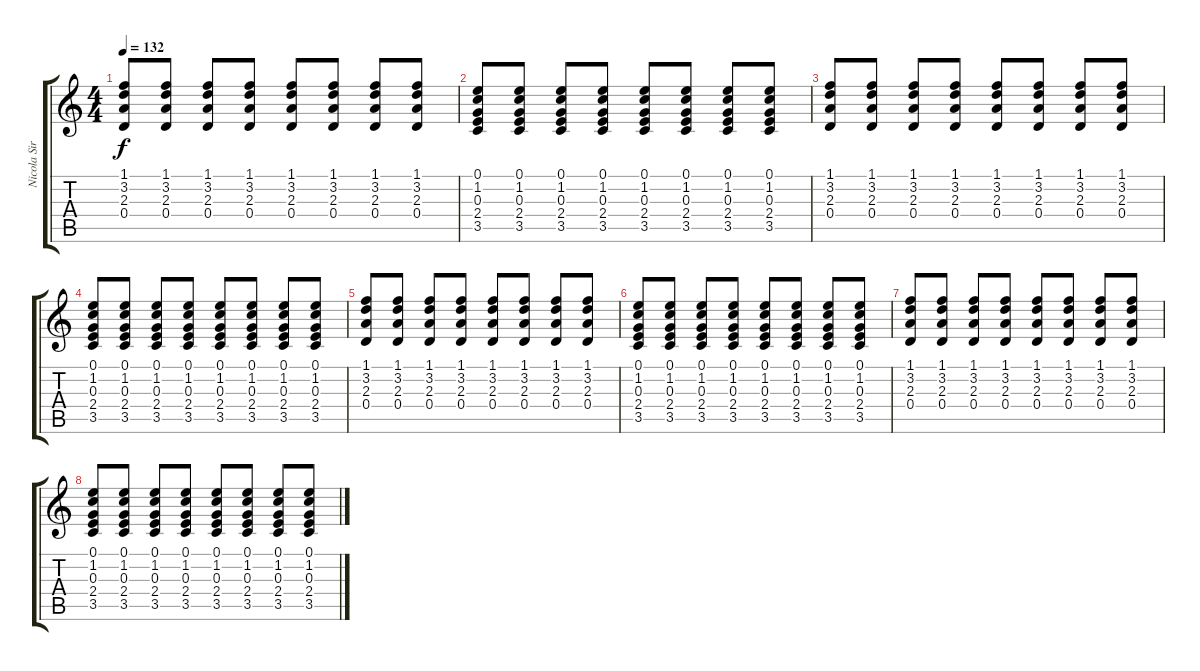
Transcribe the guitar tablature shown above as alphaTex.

\track ("Nicola Sirkis" "Nicola Sir") {instrument acousticguitarsteel}
\staff {score tabs}
\tuning (E4 B3 G3 D3 A2 E2) {hide}
\ts (4 4)
\tempo 132
\clef g2
\ks c
(1.1 3.2 2.3 0.4).8{dy f} (1.1 3.2 2.3 0.4).8 (1.1 3.2 2.3 0.4).8 (1.1 3.2 2.3 0.4).8 (1.1 3.2 2.3 0.4).8 (1.1 3.2 2.3 0.4).8 (1.1 3.2 2.3 0.4).8 (1.1 3.2 2.3 0.4).8 |
(0.1 1.2 0.3 2.4 3.5).8 (0.1 1.2 0.3 2.4 3.5).8 (0.1 1.2 0.3 2.4 3.5).8 (0.1 1.2 0.3 2.4 3.5).8 (0.1 1.2 0.3 2.4 3.5).8 (0.1 1.2 0.3 2.4 3.5).8 (0.1 1.2 0.3 2.4 3.5).8 (0.1 1.2 0.3 2.4 3.5).8 |
(1.1 3.2 2.3 0.4).8 (1.1 3.2 2.3 0.4).8 (1.1 3.2 2.3 0.4).8 (1.1 3.2 2.3 0.4).8 (1.1 3.2 2.3 0.4).8 (1.1 3.2 2.3 0.4).8 (1.1 3.2 2.3 0.4).8 (1.1 3.2 2.3 0.4).8 |
(0.1 1.2 0.3 2.4 3.5).8 (0.1 1.2 0.3 2.4 3.5).8 (0.1 1.2 0.3 2.4 3.5).8 (0.1 1.2 0.3 2.4 3.5).8 (0.1 1.2 0.3 2.4 3.5).8 (0.1 1.2 0.3 2.4 3.5).8 (0.1 1.2 0.3 2.4 3.5).8 (0.1 1.2 0.3 2.4 3.5).8 |
(1.1 3.2 2.3 0.4).8 (1.1 3.2 2.3 0.4).8 (1.1 3.2 2.3 0.4).8 (1.1 3.2 2.3 0.4).8 (1.1 3.2 2.3 0.4).8 (1.1 3.2 2.3 0.4).8 (1.1 3.2 2.3 0.4).8 (1.1 3.2 2.3 0.4).8 |
(0.1 1.2 0.3 2.4 3.5).8 (0.1 1.2 0.3 2.4 3.5).8 (0.1 1.2 0.3 2.4 3.5).8 (0.1 1.2 0.3 2.4 3.5).8 (0.1 1.2 0.3 2.4 3.5).8 (0.1 1.2 0.3 2.4 3.5).8 (0.1 1.2 0.3 2.4 3.5).8 (0.1 1.2 0.3 2.4 3.5).8 |
(1.1 3.2 2.3 0.4).8 (1.1 3.2 2.3 0.4).8 (1.1 3.2 2.3 0.4).8 (1.1 3.2 2.3 0.4).8 (1.1 3.2 2.3 0.4).8 (1.1 3.2 2.3 0.4).8 (1.1 3.2 2.3 0.4).8 (1.1 3.2 2.3 0.4).8 |
(0.1 1.2 0.3 2.4 3.5).8 (0.1 1.2 0.3 2.4 3.5).8 (0.1 1.2 0.3 2.4 3.5).8 (0.1 1.2 0.3 2.4 3.5).8 (0.1 1.2 0.3 2.4 3.5).8 (0.1 1.2 0.3 2.4 3.5).8 (0.1 1.2 0.3 2.4 3.5).8 (0.1 1.2 0.3 2.4 3.5).8
